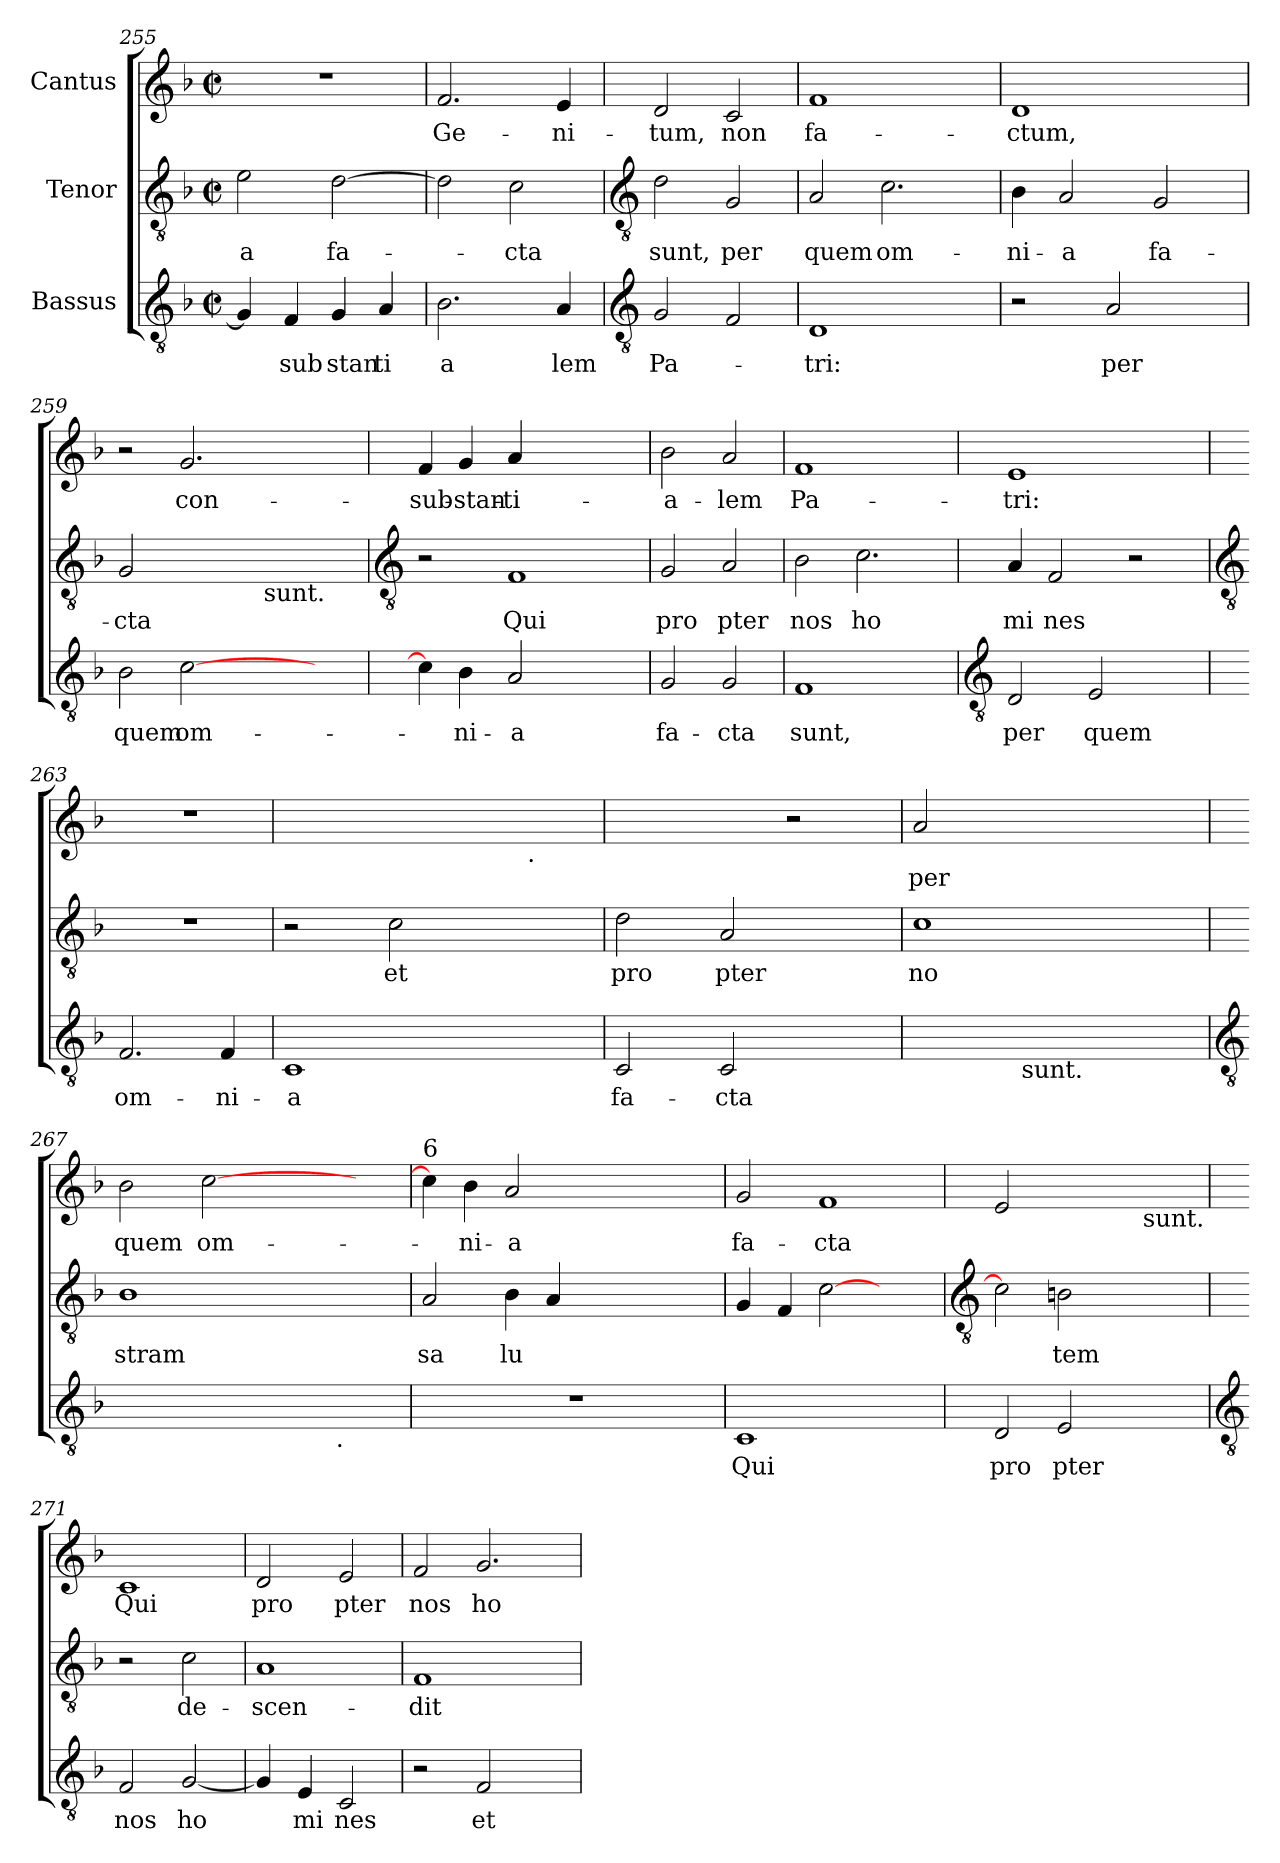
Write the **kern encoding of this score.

**kern	**text	**kern	**text	**kern	**text
*part3	*part3	*part2	*part2	*part1	*part1
*staff3	*staff3	*staff2	*staff2	*staff1	*staff1
*I"Bassus	*	*I"Tenor	*	*I"Cantus	*
*clefGv2	*	*clefGv2	*	*clefG2	*
*k[b-]	*	*k[b-]	*	*k[b-]	*
*F:	*	*F:	*	*F:	*
*M2/2	*	*M2/2	*	*M2/2	*
*met(c|)	*	*met(c|)	*	*met(c|)	*
=255	=255	=255	=255	=255	=255
!	!	!	!LO:LY:b	!	!
4G/]	.	2e\	-a	1r	.
!	!LO:LY:b	!	!	!	!
4F/	sub	.	.	.	.
!	!LO:LY:b	!	!LO:LY:b	!	!
4G/	stan	[2d\	fa-	.	.
!	!LO:LY:b	!	!	!	!
4A/	ti	.	.	.	.
=256	=256	=256	=256	=256	=256
!	!LO:LY:b	!	!	!	!LO:LY:b
2.B-\	a	2d\]	.	2.f/	Ge-
!	!	!	!LO:LY:b	!	!
.	.	2c\	-cta	.	.
!	!LO:LY:b	!	!	!	!LO:LY:b
4A/	lem	.	.	4e/	-ni-
!!LO:LB:g=z
=257	=257	=257	=257	=257	=257
*clefGv2	*	*clefGv2	*	*	*
!	!LO:LY:b	!	!LO:LY:b	!	!LO:LY:b
2G/	Pa-	2d\	sunt,	2d/	-tum,
!	!	!	!LO:LY:b	!	!LO:LY:b
2F/	.	2G/	per	2c/	non
=258	=258	=258	=258	=258	=258
!	!LO:LY:b	!	!LO:LY:b	!	!LO:LY:b
1D	-tri:	2A/	quem	1f	fa-
!	!	!	!LO:LY:b	!	!
.	.	2.c\	om-	.	.
4ryy	.	.	.	4ryy	.
=258A	=258A	=258A	=258A	=258A	=258A
!	!	!	!LO:LY:b	!	!LO:LY:b
2r	.	4B-\	-ni-	1d	-ctum,
!	!	!	!LO:LY:b	!	!
.	.	2A/	-a	.	.
!	!LO:LY:b	!	!	!	!
2A/	per	.	.	.	.
!	!	!	!LO:LY:b	!	!
.	.	2G/	fa-	.	.
4ryy	.	.	.	4ryy	.
=259A	=259A	=259A	=259A	=259A	=259A
!	!LO:LY:b	!	!LO:LY:b	!	!
2B-\	quem	2G/	-cta	2r	.
!	!LO:LY:b	!	!	!	!LO:LY:b
[2c\	om-	64ryy	.	2.g/	con-
.	.	64ryy	.	.	.
.	.	64ryy	.	.	.
.	.	64ryy	.	.	.
.	.	64ryy	.	.	.
.	.	64ryy	.	.	.
.	.	64ryy	.	.	.
.	.	64ryy	.	.	.
.	.	64ryy	.	.	.
.	.	64ryy	.	.	.
.	.	64ryy	.	.	.
!	!	!LO:TX:b:t=sunt.	!	!	!
.	.	64ryy	.	.	.
.	.	2ryy	.	.	.
4ryy	.	.	.	.	.
.	.	16ryy	.	.	.
!!LO:LB:g=z
=260A	=260A	=260A	=260A	=260A	=260A
*	*	*clefGv2	*	*	*
!	!	!	!	!	!LO:LY:b
4c\]	.	2r	.	4f/	-sub-
!	!LO:LY:b	!	!	!	!LO:LY:b
4B-\	-ni-	.	.	4g/	-stan-
!	!LO:LY:b	!	!LO:LY:b	!	!LO:LY:b
2A/	-a	1F	Qui	4a/	-ti-
.	.	.	.	2.ryy	.
2ryy	.	.	.	.	.
!!LO:LB:g=z
=261	=261	=261	=261	=261	=261
!	!LO:LY:b	!	!LO:LY:b	!	!LO:LY:b
2G/	fa-	2G/	pro	2b-\	-a-
!	!LO:LY:b	!	!LO:LY:b	!	!LO:LY:b
2G/	-cta	2A/	pter	2a/	-lem
=261A	=261A	=261A	=261A	=261A	=261A
!	!LO:LY:b	!	!LO:LY:b	!	!LO:LY:b
1F	sunt,	2B-\	nos	1f	Pa-
!	!	!	!LO:LY:b	!	!
.	.	2.c\	ho	.	.
4ryy	.	.	.	4ryy	.
!!LO:LB:g=z
=262A	=262A	=262A	=262A	=262A	=262A
*clefGv2	*	*	*	*	*
!	!LO:LY:b	!	!LO:LY:b	!	!LO:LY:b
2D/	per	4A/	mi	1e	-tri:
!	!	!	!LO:LY:b	!	!
.	.	2F/	nes	.	.
!	!LO:LY:b	!	!	!	!
2E/	quem	.	.	.	.
.	.	2r	.	.	.
4ryy	.	.	.	4ryy	.
!!LO:LB:g=z
=263	=263	=263	=263	=263	=263
*	*	*clefGv2	*	*	*
!	!LO:LY:b	!	!	!	!
2.F/	om-	1r	.	1r	.
!	!LO:LY:b	!	!	!	!
4F/	-ni-	.	.	.	.
=264	=264	=264	=264	=264	=264
!	!LO:LY:b	!	!	!	!
1C	-a	2r	.	4ryy	.
.	.	.	.	4ryy	.
!	!	!	!LO:LY:b	!	!
.	.	2c\	et	4ryy	.
.	.	.	.	32ryy	.
.	.	.	.	32ryy	.
.	.	.	.	32ryy	.
.	.	.	.	32ryy	.
.	.	.	.	32ryy	.
.	.	.	.	32ryy	.
!	!	!	!	!LO:TX:b:t=.	!
.	.	.	.	32ryy	.
.	.	.	.	4ryy	.
8..ryy	.	8..ryy	.	.	.
=265A	=265A	=265A	=265A	=265A	=265A
!	!LO:LY:b	!	!LO:LY:b	!	!
2C/	fa-	2d\	pro	4ryy	.
.	.	.	.	4ryy	.
!	!LO:LY:b	!	!LO:LY:b	!	!
2C/	-cta	2A/	pter	4ryy	.
.	.	.	.	32ryy	.
.	.	.	.	2r	.
4ryy	.	4ryy	.	.	.
32ryy	.	32ryy	.	.	.
=266A	=266A	=266A	=266A	=266A	=266A
!	!	!	!LO:LY:b	!	!LO:LY:b
64ryy	.	1c	no	2a/	per
64ryy	.	.	.	.	.
64ryy	.	.	.	.	.
64ryy	.	.	.	.	.
64ryy	.	.	.	.	.
64ryy	.	.	.	.	.
64ryy	.	.	.	.	.
64ryy	.	.	.	.	.
64ryy	.	.	.	.	.
64ryy	.	.	.	.	.
64ryy	.	.	.	.	.
!LO:TX:b:t=sunt.	!	!	!	!	!
64ryy	.	.	.	.	.
2ryy	.	.	.	.	.
.	.	.	.	2ryy	.
4ryy	.	.	.	.	.
16ryy	.	.	.	.	.
!!LO:LB:g=z
=267	=267	=267	=267	=267	=267
*clefGv2	*	*	*	*	*
!	!	!	!LO:LY:b	!	!LO:LY:b
4ryy	.	1B-	stram	2b-\	quem
4ryy	.	.	.	.	.
!	!	!	!	!	!LO:LY:b
4ryy	.	.	.	[2cc\	om-
64ryy	.	.	.	.	.
64ryy	.	.	.	.	.
64ryy	.	.	.	.	.
64ryy	.	.	.	.	.
64ryy	.	.	.	.	.
64ryy	.	.	.	.	.
64ryy	.	.	.	.	.
64ryy	.	.	.	.	.
64ryy	.	.	.	.	.
64ryy	.	.	.	.	.
64ryy	.	.	.	.	.
64ryy	.	.	.	.	.
!LO:TX:b:t=.	!	!	!	!	!
64ryy	.	.	.	.	.
4ryy	.	.	.	.	.
.	.	8ryy	.	8ryy	.
.	.	16ryy	.	16ryy	.
.	.	64ryy	.	64ryy	.
=268	=268	=268	=268	=268	=268
!	!	!	!	!LO:TX:a:t=6	!
!	!	!	!LO:LY:b	!	!
4ryy	.	2A/	sa	4cc\]	.
!	!	!	!	!	!LO:LY:b
4ryy	.	.	.	4b-\	-ni-
!	!	!	!LO:LY:b	!	!LO:LY:b
4ryy	.	4B-\	lu	2a/	-a
64ryy	.	4A/	.	.	.
64ryy	.	.	.	.	.
64ryy	.	.	.	.	.
1r	.	.	.	.	.
.	.	2ryy	.	2ryy	.
.	.	4ryy	.	4ryy	.
.	.	32.ryy	.	32.ryy	.
=269	=269	=269	=269	=269	=269
!	!LO:LY:b	!	!	!	!LO:LY:b
1C	Qui	4G/	.	2g/	fa-
.	.	4F/	.	.	.
!	!	!	!	!	!LO:LY:b
.	.	[2c\	.	1f	-cta
2ryy	.	2ryy	.	.	.
!!LO:LB:g=z
=270	=270	=270	=270	=270	=270
*	*	*clefGv2	*	*	*
!	!LO:LY:b	!	!	!	!
2D/	pro	2c\]	.	2e/	.
!	!LO:LY:b	!	!LO:LY:b	!	!
2E/	pter	2Bn\	tem	64ryy	.
.	.	.	.	64ryy	.
.	.	.	.	64ryy	.
.	.	.	.	64ryy	.
.	.	.	.	64ryy	.
.	.	.	.	64ryy	.
.	.	.	.	64ryy	.
.	.	.	.	64ryy	.
.	.	.	.	64ryy	.
.	.	.	.	64ryy	.
.	.	.	.	64ryy	.
!	!	!	!	!LO:TX:b:t=sunt.	!
.	.	.	.	64ryy	.
.	.	.	.	4ryy	.
.	.	.	.	16ryy	.
!!LO:LB:g=z
=271	=271	=271	=271	=271	=271
*clefGv2	*	*	*	*	*
!	!LO:LY:b	!	!	!	!LO:LY:b
2F/	nos	2r	.	1c	Qui
!	!LO:LY:b	!	!LO:LY:b	!	!
[2G/	ho	2c\	de-	.	.
=271A	=271A	=271A	=271A	=271A	=271A
!	!	!	!LO:LY:b	!	!LO:LY:b
4G/]	.	1A	-scen-	2d/	pro
!	!LO:LY:b	!	!	!	!
4E/	mi	.	.	.	.
!	!LO:LY:b	!	!	!	!LO:LY:b
2C/	nes	.	.	2e/	pter
=272A	=272A	=272A	=272A	=272A	=272A
!	!	!	!LO:LY:b	!	!LO:LY:b
2r	.	1F	-dit	2f/	nos
!	!LO:LY:b	!	!	!	!LO:LY:b
2F/	et	.	.	2.g/	ho
4ryy	.	4ryy	.	.	.
=	=	=	=	=	=
*-	*-	*-	*-	*-	*-
